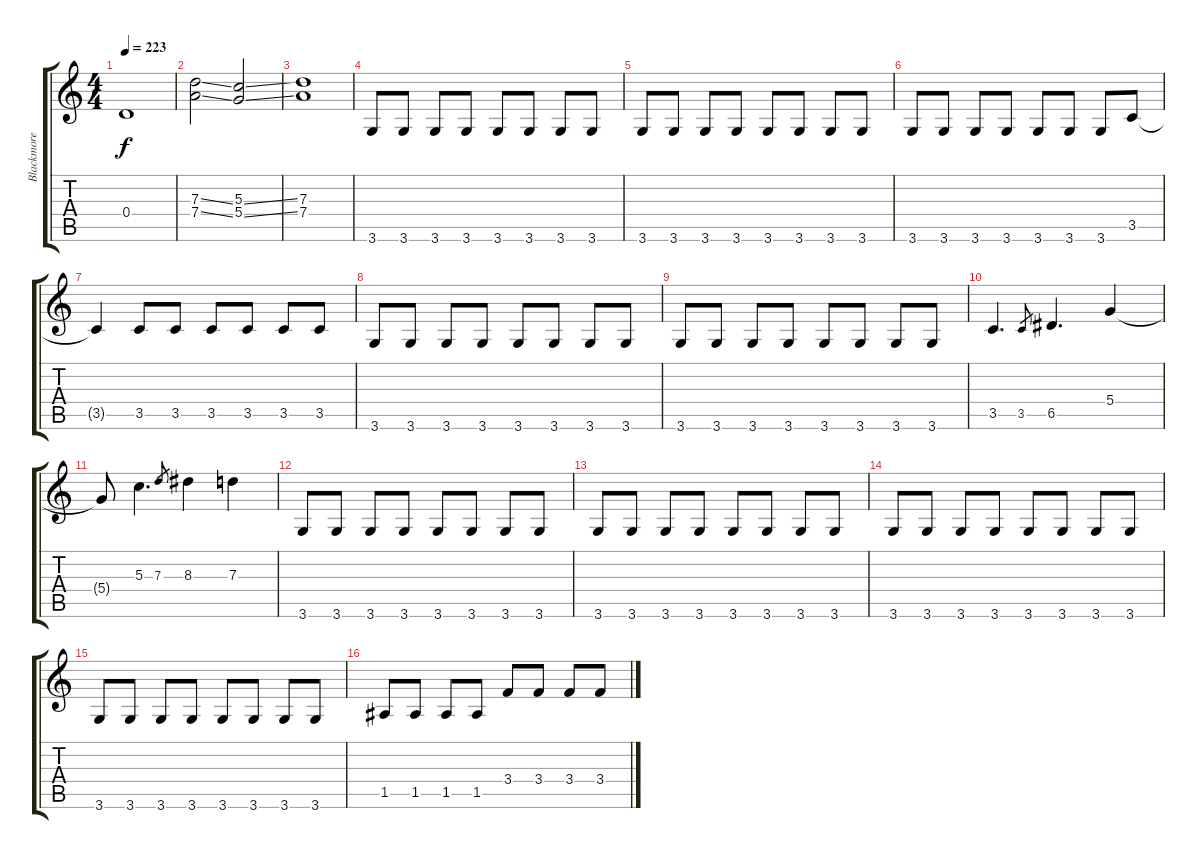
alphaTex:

\track ("Blackmore" "Blackmore") {instrument distortionguitar}
\staff {score tabs}
\tuning (E4 B3 G3 D3 A2 E2) {hide}
\ts (4 4)
\tempo 223
\clef g2
\ks c
0.4{t}.1{dy f} |
(7.3{ss} 7.4{ss}).2 (5.3{ss} 5.4{ss}).2 |
(7.3 7.4).1 |
3.6.8 3.6.8 3.6.8 3.6.8 3.6.8 3.6.8 3.6.8 3.6.8 |
3.6.8 3.6.8 3.6.8 3.6.8 3.6.8 3.6.8 3.6.8 3.6.8 |
3.6.8 3.6.8 3.6.8 3.6.8 3.6.8 3.6.8 3.6.8 3.5.8 |
3.5{t}.4 3.5.8 3.5.8 3.5.8 3.5.8 3.5.8 3.5.8 |
3.6.8 3.6.8 3.6.8 3.6.8 3.6.8 3.6.8 3.6.8 3.6.8 |
3.6.8 3.6.8 3.6.8 3.6.8 3.6.8 3.6.8 3.6.8 3.6.8 |
3.5.4{d} 3.5.8{gr} 6.5.4{d} 5.4.4 |
5.4{t}.8 5.3.4{d} 7.3.8{gr} 8.3.4 7.3.4 |
3.6.8 3.6.8 3.6.8 3.6.8 3.6.8 3.6.8 3.6.8 3.6.8 |
3.6.8 3.6.8 3.6.8 3.6.8 3.6.8 3.6.8 3.6.8 3.6.8 |
3.6.8 3.6.8 3.6.8 3.6.8 3.6.8 3.6.8 3.6.8 3.6.8 |
3.6.8 3.6.8 3.6.8 3.6.8 3.6.8 3.6.8 3.6.8 3.6.8 |
1.5.8 1.5.8 1.5.8 1.5.8 3.4.8 3.4.8 3.4.8 3.4.8
